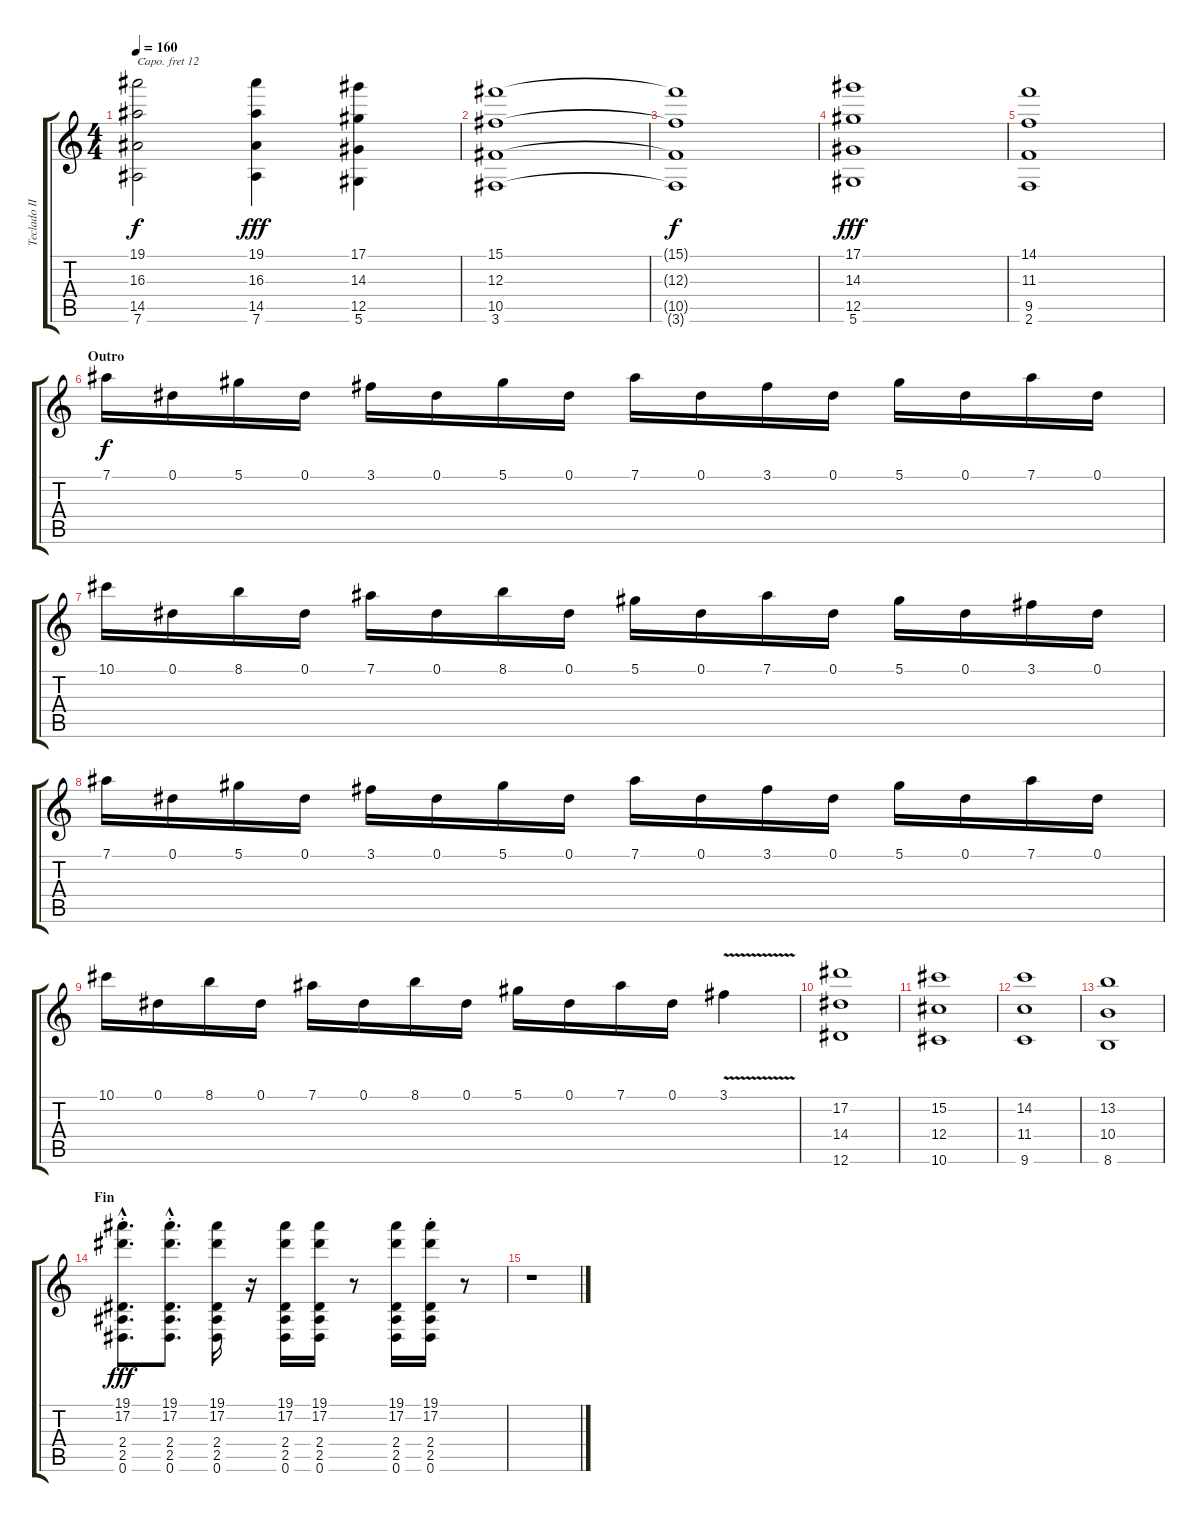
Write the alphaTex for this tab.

\track ("Teclado II" "Teclado II") {instrument stringensemble1}
\staff {score tabs}
\capo 12
\tuning (Eb4 Bb3 Gb3 Db3 Ab2 Eb2) {hide}
\ts (4 4)
\tempo 160
\clef g2
\ks c
(19.1{t} 16.3{t} 14.5{t} 7.6{t}).2{dy f} (19.1 16.3 14.5 7.6).4{dy fff} (17.1 14.3 12.5 5.6).4 |
(15.1 12.3 10.5 3.6).1 |
(15.1{t} 12.3{t} 10.5{t} 3.6{t}).1{dy f} |
(17.1 14.3 12.5 5.6).1{dy fff} |
(14.1 11.3 9.5 2.6).1 |
\section ("" "Outro")
7.1.16{dy f volume 14 instrument churchorgan} 0.1.16 5.1.16 0.1.16 3.1.16 0.1.16 5.1.16 0.1.16 7.1.16 0.1.16 3.1.16 0.1.16 5.1.16 0.1.16 7.1.16 0.1.16 |
10.1.16 0.1.16 8.1.16 0.1.16 7.1.16 0.1.16 8.1.16 0.1.16 5.1.16 0.1.16 7.1.16 0.1.16 5.1.16 0.1.16 3.1.16 0.1.16 |
7.1.16 0.1.16 5.1.16 0.1.16 3.1.16 0.1.16 5.1.16 0.1.16 7.1.16 0.1.16 3.1.16 0.1.16 5.1.16 0.1.16 7.1.16 0.1.16 |
10.1.16 0.1.16 8.1.16 0.1.16 7.1.16 0.1.16 8.1.16 0.1.16 5.1.16 0.1.16 7.1.16 0.1.16 3.1{v}.4 |
(17.2 14.4 12.6).1{volume 14 instrument stringensemble1} |
(15.2 12.4 10.6).1 |
(14.2 11.4 9.6).1 |
(13.2 10.4 8.6).1 |
\section ("" "Fin")
(19.1{hac st} 17.2{hac st} 2.4{hac st} 2.5{hac st} 0.6{hac st}).8{d dy fff volume 14 instrument stringensemble1} (19.1{hac st} 17.2{hac st} 2.4{hac st} 2.5{hac st} 0.6{hac st}).8{d} (19.1 17.2 2.4 2.5 0.6).16 r.16 (19.1 17.2 2.4 2.5 0.6).16 (19.1 17.2 2.4 2.5 0.6).16 r.8 (19.1 17.2 2.4 2.5 0.6).16 (19.1{st} 17.2{st} 2.4{st} 2.5{st} 0.6{st}).16 r.8 |
r.1
